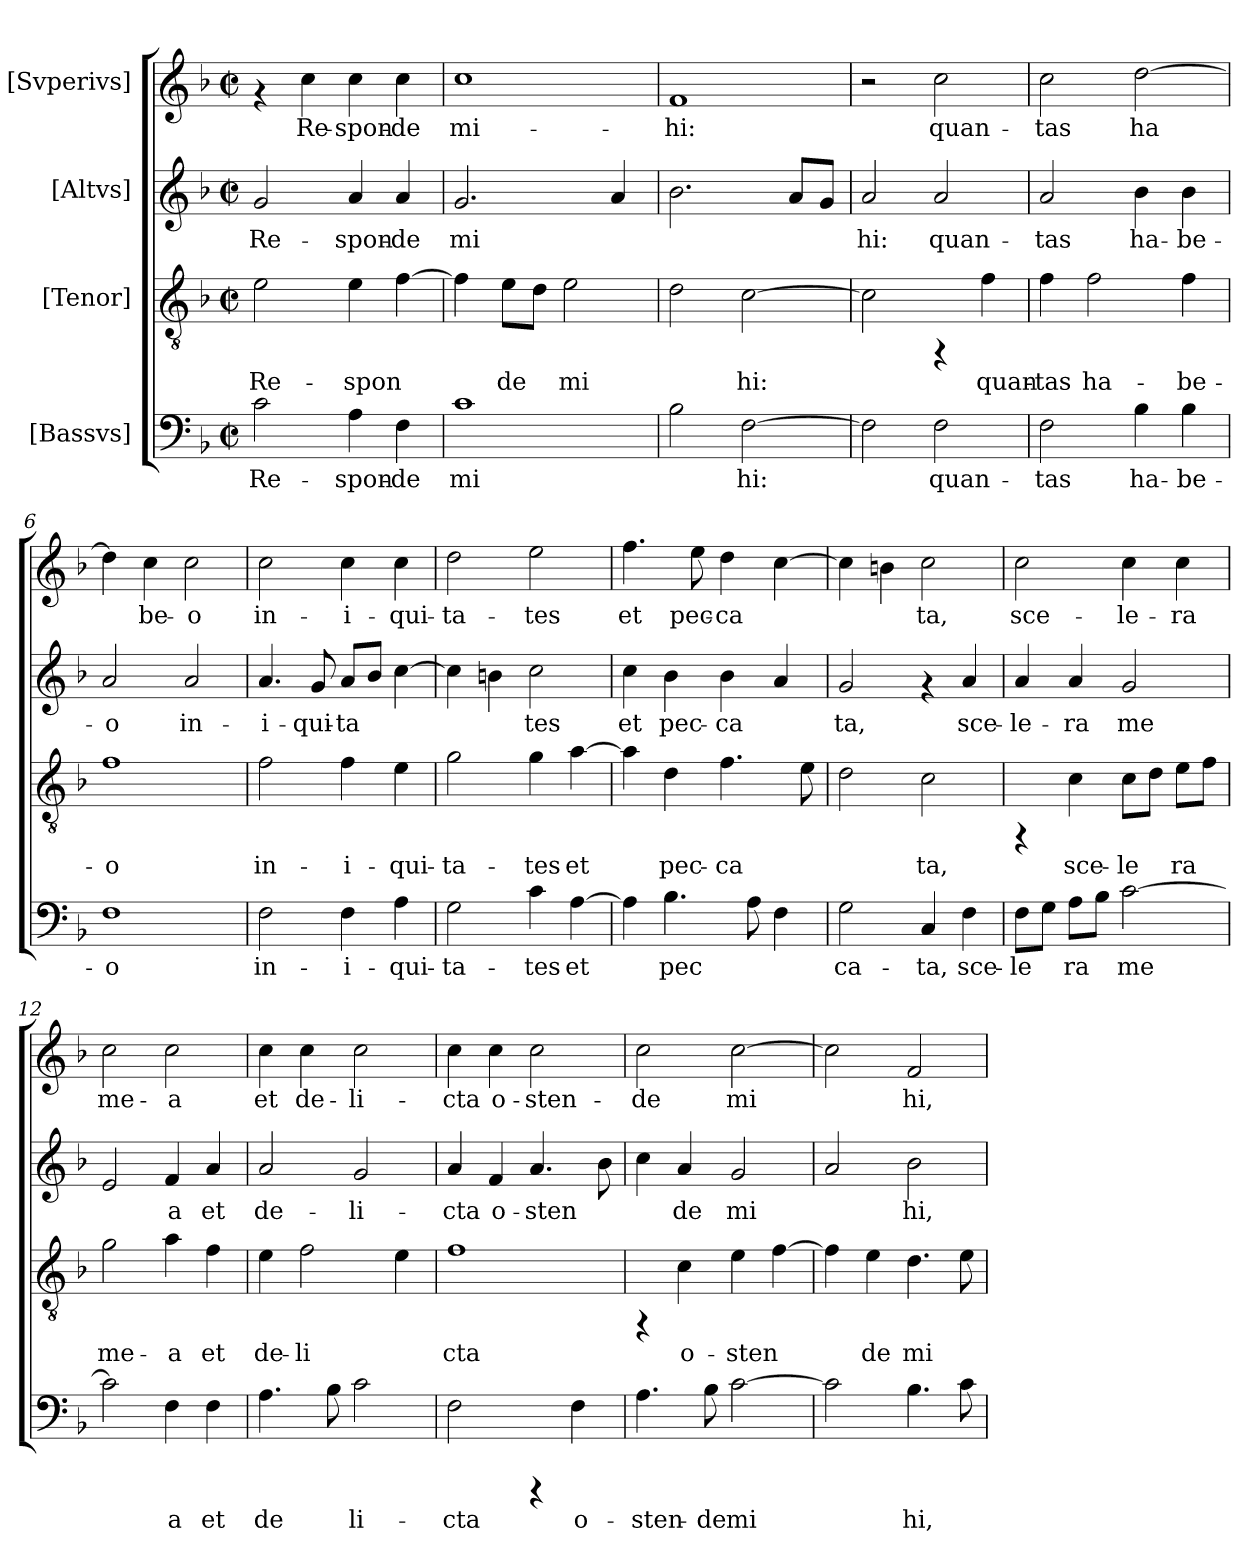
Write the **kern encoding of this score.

**kern	**text	**kern	**text	**kern	**text	**kern	**text
*part4	*part4	*part3	*part3	*part2	*part2	*part1	*part1
*staff4	*staff4	*staff3	*staff3	*staff2	*staff2	*staff1	*staff1
*I"[Bassvs]	*	*I"[Tenor]	*	*I"[Altvs]	*	*I"[Svperivs]	*
!!LO:PB:g=z
*stria5	*	*stria5	*	*stria5	*	*stria5	*
*clefF4	*	*clefGv2	*	*clefG2	*	*clefG2	*
*k[b-]	*	*k[b-]	*	*k[b-]	*	*k[b-]	*
*F:	*	*F:	*	*F:	*	*F:	*
*M2/2	*	*M2/2	*	*M2/2	*	*M2/2	*
*met(c|)	*	*met(c|)	*	*met(c|)	*	*met(c|)	*
=1	=1	=1	=1	=1	=1	=1	=1
!	!LO:LY:b:cj	!	!LO:LY:b:cj	!	!LO:LY:b:cj	!	!
2c\	Re-	2e\	Re-	2g/	Re-	4rf	.
!	!	!	!	!	!	!	!LO:LY:b
.	.	.	.	.	.	4cc\	Re-
!	!LO:LY:b:cj	!	!LO:LY:b:cj	!	!LO:LY:b:cj	!	!LO:LY:b
4A\	-spon-	4e\	-spon-	4a/	-spon-	4cc\	-spon-
!	!LO:LY:b:cj	!	!LO:LY:b:cj	!	!LO:LY:b:cj	!	!LO:LY:b
4F\	-de	[>4f\	--	4a/	-de	4cc\	-de
=2	=2	=2	=2	=2	=2	=2	=2
!	!LO:LY:b:cj	!	!LO:LY:b:cj	!	!LO:LY:b:cj	!	!LO:LY:b
1c	mi-	4f\]	--	2.g/	mi-	1cc	mi-
!	!	!	!LO:LY:b:cj	!	!	!	!
.	.	8e\L	-de	.	.	.	.
!	!	!	!LO:LY:b:cj	!	!	!	!
.	.	8d\J	.	.	.	.	.
!	!	!	!LO:LY:b:cj	!	!	!	!
.	.	2e\	mi-	.	.	.	.
!	!	!	!	!	!LO:LY:b:cj	!	!
.	.	.	.	4a/	--	.	.
=3	=3	=3	=3	=3	=3	=3	=3
!	!LO:LY:b:cj	!	!LO:LY:b:cj	!	!LO:LY:b:cj	!	!LO:LY:b
2B-\	--	2d\	--	2.b-\	--	1f	-hi:
!	!LO:LY:b:cj	!	!LO:LY:b:cj	!	!	!	!
[>2F\	-hi:	[>2c\	-hi:	.	.	.	.
!	!	!	!	!	!LO:LY:b:cj	!	!
.	.	.	.	8a/L	--	.	.
!	!	!	!	!	!LO:LY:b:cj	!	!
.	.	.	.	8g/J	--	.	.
=4	=4	=4	=4	=4	=4	=4	=4
!	!LO:LY:b:cj	!	!LO:LY:b:cj	!	!LO:LY:b:cj	!	!
2F\]	.	2c\]	.	2a/	-hi:	2r	.
!	!LO:LY:b:cj	!	!	!	!LO:LY:b:cj	!	!LO:LY:b
2F\	quan-	4rFF	.	2a/	quan-	2cc\	quan-
!	!	!	!LO:LY:b:cj	!	!	!	!
.	.	4f\	quan-	.	.	.	.
=5	=5	=5	=5	=5	=5	=5	=5
!	!LO:LY:b:cj	!	!LO:LY:b:cj	!	!LO:LY:b:cj	!	!LO:LY:b
2F\	-tas	4f\	-tas	2a/	-tas	2cc\	-tas
!	!	!	!LO:LY:b:cj	!	!	!	!
.	.	2f\	ha-	.	.	.	.
!	!LO:LY:b:cj	!	!	!	!LO:LY:b:cj	!	!LO:LY:b
4B-\	ha-	.	.	4b-\	ha-	[>2dd\	ha-
!	!LO:LY:b:cj	!	!LO:LY:b:cj	!	!LO:LY:b:cj	!	!
4B-\	-be-	4f\	-be-	4b-\	-be-	.	.
=6	=6	=6	=6	=6	=6	=6	=6
!	!LO:LY:b:cj	!	!LO:LY:b:cj	!	!LO:LY:b:cj	!	!LO:LY:b
1F	-o	1f	-o	2a/	-o	4dd\]	--
!	!	!	!	!	!	!	!LO:LY:b
.	.	.	.	.	.	4cc\	-be-
!	!	!	!	!	!LO:LY:b:cj	!	!LO:LY:b
.	.	.	.	2a/	in-	2cc\	-o
!!LO:LB:g=z
=7	=7	=7	=7	=7	=7	=7	=7
!	!LO:LY:b:cj	!	!LO:LY:b:cj	!	!LO:LY:b:cj	!	!LO:LY:b
2F\	in-	2f\	in-	4.a/	-i-	2cc\	in-
!	!	!	!	!	!LO:LY:b:cj	!	!
.	.	.	.	8g/	-qui-	.	.
!	!LO:LY:b:cj	!	!LO:LY:b:cj	!	!LO:LY:b:cj	!	!LO:LY:b
4F\	-i-	4f\	-i-	8a/L	-ta-	4cc\	-i-
!	!	!	!	!	!LO:LY:b:cj	!	!
.	.	.	.	8b-/J	--	.	.
!	!LO:LY:b:cj	!	!LO:LY:b:cj	!	!LO:LY:b:cj	!	!LO:LY:b
4A\	-qui-	4e\	-qui-	[>4cc\	--	4cc\	-qui-
=8	=8	=8	=8	=8	=8	=8	=8
!	!LO:LY:b:cj	!	!LO:LY:b:cj	!	!LO:LY:b:cj	!	!LO:LY:b
2G\	-ta-	2g\	-ta-	4cc\]	--	2dd\	-ta-
!	!	!	!	!	!LO:LY:b:cj	!	!
.	.	.	.	4b\	--	.	.
!	!LO:LY:b:cj	!	!LO:LY:b:cj	!	!LO:LY:b:cj	!	!LO:LY:b
4c\	-tes	4g\	-tes	2cc\	-tes	2ee\	-tes
!	!LO:LY:b:cj	!	!LO:LY:b:cj	!	!	!	!
[>4A\	et	[>4a\	et	.	.	.	.
=9	=9	=9	=9	=9	=9	=9	=9
!	!LO:LY:b:cj	!	!LO:LY:b:cj	!	!LO:LY:b:cj	!	!LO:LY:b
4A\]	.	4a\]	.	4cc\	et	4.ff\	et
!	!LO:LY:b:cj	!	!LO:LY:b:cj	!	!LO:LY:b:cj	!	!
4.B-\	pec-	4d\	pec-	4b-\	pec-	.	.
!	!	!	!	!	!	!	!LO:LY:b
.	.	.	.	.	.	8ee\	pec-
!	!	!	!LO:LY:b:cj	!	!LO:LY:b:cj	!	!LO:LY:b
.	.	4.f\	-ca-	4b-\	-ca-	4dd\	-ca-
!	!LO:LY:b:cj	!	!	!	!	!	!
8A\	--	.	.	.	.	.	.
!	!LO:LY:b:cj	!	!	!	!LO:LY:b:cj	!	!LO:LY:b
4F\	--	.	.	4a/	--	[>4cc\	--
!	!	!	!LO:LY:b:cj	!	!	!	!
.	.	8e\	--	.	.	.	.
=10	=10	=10	=10	=10	=10	=10	=10
!	!LO:LY:b:cj	!	!LO:LY:b:cj	!	!LO:LY:b:cj	!	!LO:LY:b
2G\	-ca-	2d\	--	2g/	-ta,	4cc\]	--
!	!	!	!	!	!	!	!LO:LY:b
.	.	.	.	.	.	4bn\	--
!	!LO:LY:b:cj	!	!LO:LY:b:cj	!	!	!	!LO:LY:b
4C/	-ta,	2c\	-ta,	4rf	.	2cc\	-ta,
!	!LO:LY:b:cj	!	!	!	!LO:LY:b:cj	!	!
4F\	sce-	.	.	4a/	sce-	.	.
=11	=11	=11	=11	=11	=11	=11	=11
!	!LO:LY:b:cj	!	!	!	!LO:LY:b:cj	!	!LO:LY:b
8F\L	-le-	4rFF	.	4a/	-le-	2cc\	sce-
!	!LO:LY:b:cj	!	!	!	!	!	!
8G\J	--	.	.	.	.	.	.
!	!LO:LY:b:cj	!	!LO:LY:b:cj	!	!LO:LY:b:cj	!	!
8A\L	-ra	4c\	sce-	4a/	-ra	.	.
!	!LO:LY:b:cj	!	!	!	!	!	!
8B-\J	.	.	.	.	.	.	.
!	!LO:LY:b:cj	!	!LO:LY:b:cj	!	!LO:LY:b:cj	!	!LO:LY:b
[>2c\	me-	8c\L	-le-	2g/	me-	4cc\	-le-
!	!	!	!LO:LY:b:cj	!	!	!	!
.	.	8d\J	--	.	.	.	.
!	!	!	!LO:LY:b:cj	!	!	!	!LO:LY:b
.	.	8e\L	-ra	.	.	4cc\	-ra
!	!	!	!LO:LY:b:cj	!	!	!	!
.	.	8f\J	.	.	.	.	.
=12	=12	=12	=12	=12	=12	=12	=12
!	!LO:LY:b:cj	!	!LO:LY:b:cj	!	!LO:LY:b:cj	!	!LO:LY:b
2c\]	--	2g\	me-	2e/	--	2cc\	me-
!	!LO:LY:b:cj	!	!LO:LY:b:cj	!	!LO:LY:b:cj	!	!LO:LY:b
4F\	-a	4a\	-a	4f/	-a	2cc\	-a
!	!LO:LY:b:cj	!	!LO:LY:b:cj	!	!LO:LY:b:cj	!	!
4F\	et	4f\	et	4a/	et	.	.
!!LO:PB:g=z
=13	=13	=13	=13	=13	=13	=13	=13
!	!LO:LY:b:cj	!	!LO:LY:b:cj	!	!LO:LY:b:cj	!	!LO:LY:b
4.A\	de-	4e\	de-	2a/	de-	4cc\	et
!	!	!	!LO:LY:b:cj	!	!	!	!LO:LY:b
.	.	2f\	-li-	.	.	4cc\	de-
!	!LO:LY:b:cj	!	!	!	!	!	!
8B-\	--	.	.	.	.	.	.
!	!LO:LY:b:cj	!	!	!	!LO:LY:b:cj	!	!LO:LY:b
2c\	-li-	.	.	2g/	-li-	2cc\	-li-
!	!	!	!LO:LY:b:cj	!	!	!	!
.	.	4e\	--	.	.	.	.
=14	=14	=14	=14	=14	=14	=14	=14
!	!LO:LY:b:cj	!	!LO:LY:b:cj	!	!LO:LY:b:cj	!	!LO:LY:b
2F\	-cta	1f	-cta	4a/	-cta	4cc\	-cta
!	!	!	!	!	!LO:LY:b:cj	!	!LO:LY:b
.	.	.	.	4f/	o-	4cc\	o-
!	!	!	!	!	!LO:LY:b:cj	!	!LO:LY:b
4rCCC	.	.	.	4.a/	-sten-	2cc\	-sten-
!	!LO:LY:b:cj	!	!	!	!	!	!
4F\	o-	.	.	.	.	.	.
!	!	!	!	!	!LO:LY:b:cj	!	!
.	.	.	.	8b-\	--	.	.
=15	=15	=15	=15	=15	=15	=15	=15
!	!LO:LY:b:cj	!	!	!	!LO:LY:b:cj	!	!LO:LY:b
4.A\	-sten-	4rFF	.	4cc\	--	2cc\	-de
!	!	!	!LO:LY:b:cj	!	!LO:LY:b:cj	!	!
.	.	4c\	o-	4a/	-de	.	.
!	!LO:LY:b:cj	!	!	!	!	!	!
8B-\	-de	.	.	.	.	.	.
!	!LO:LY:b:cj	!	!LO:LY:b:cj	!	!LO:LY:b:cj	!	!LO:LY:b
[>2c\	mi-	4e\	-sten-	2g/	mi-	[>2cc\	mi-
!	!	!	!LO:LY:b:cj	!	!	!	!
.	.	[>4f\	--	.	.	.	.
=16	=16	=16	=16	=16	=16	=16	=16
!	!LO:LY:b:cj	!	!LO:LY:b:cj	!	!LO:LY:b:cj	!	!LO:LY:b
2c\]	--	4f\]	--	2a/	--	2cc\]	--
!	!	!	!LO:LY:b:cj	!	!	!	!
.	.	4e\	-de	.	.	.	.
!	!LO:LY:b:cj	!	!LO:LY:b:cj	!	!LO:LY:b:cj	!	!LO:LY:b
4.B-\	-hi,	4.d\	mi-	2b-\	-hi,	2f/	-hi,
!	!LO:LY:b:cj	!	!LO:LY:b:cj	!	!	!	!
8c\	.	8e\	--	.	.	.	.
=	=	=	=	=	=	=	=
*-	*-	*-	*-	*-	*-	*-	*-
